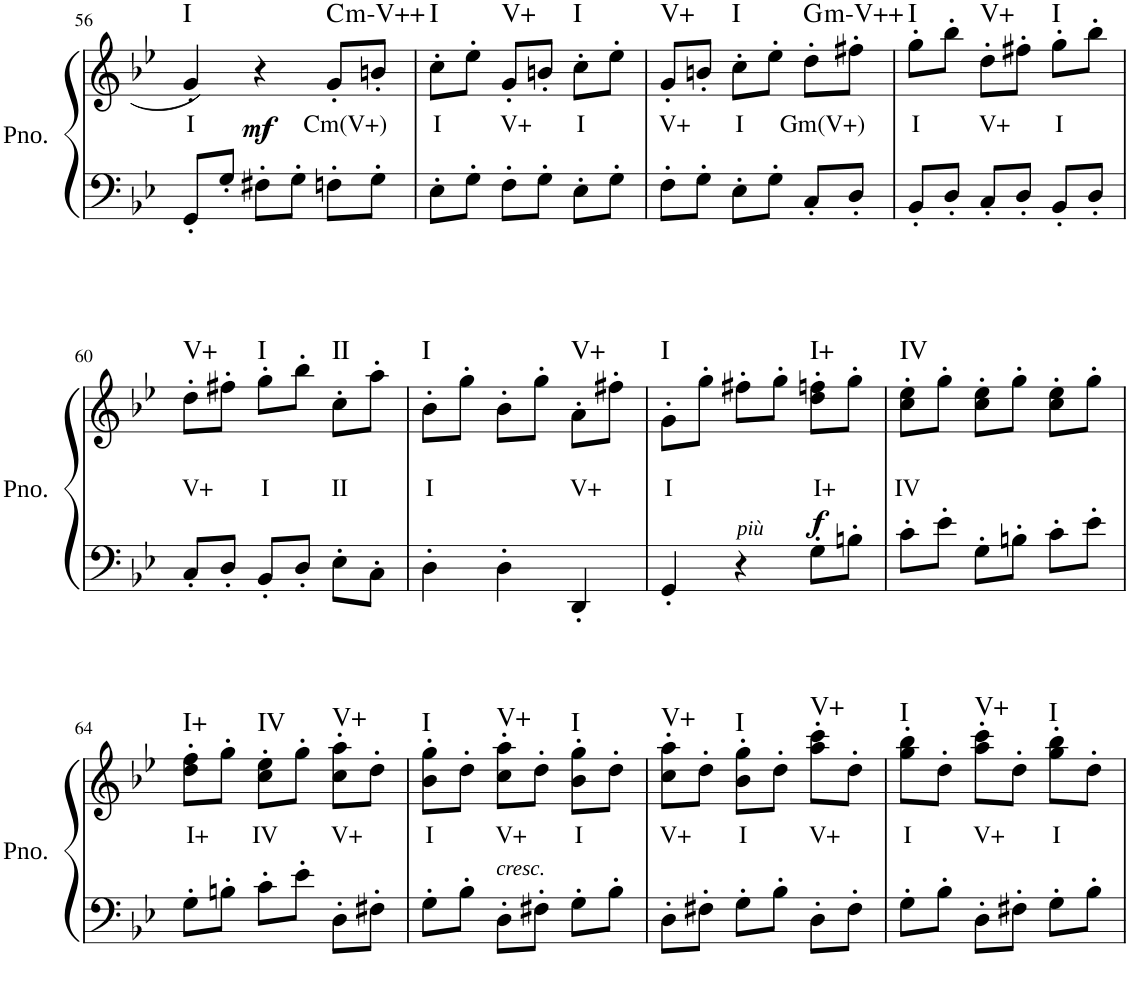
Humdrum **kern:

**kern	**kern	**text	**dynam	**harte
*part1	*part1	*part1	*part1	*part1
*staff2	*staff1	*staff1	*staff1/2	*
*I"Piano	*	*	*	*
*I'Pno.	*	*	*	*
!!LO:PB:g=z
*clefF4	*clefG2	*	*	*
*k[b-e-]	*k[b-e-]	*	*	*
*M3/4	*M3/4	*	*	*
=56	=56	=56	=56	=56
!	!	!LO:LY:b	!	!LO:H:kt=I
8GG'/L	(4g'/	I	.	N
8G'/J	.	.	.	.
!	!	!	!LO:DY:b	!
8F#X'\L	4r)	.	mf	.
8G'\J	.	.	.	.
!	!	!LO:LY:b	!	!LO:H:kt=m
8Fn'\L	8g'/L	Cm(V+)	.	C:(b3,#5)
8G'\J	8bn'/J	.	.	.
=57	=57	=57	=57	=57
!	!	!LO:LY:b	!	!LO:H:kt=I
8E-'\L	8cc'\L	I	.	N
8G'\J	8ee-'\J	.	.	.
!	!	!LO:LY:b	!	!LO:H:kt=V+
8F'\L	8g'/L	V+	.	N
8G'\J	8bn'/J	.	.	.
!	!	!LO:LY:b	!	!LO:H:kt=I
8E-'\L	8cc'\L	I	.	N
8G'\J	8ee-'\J	.	.	.
=58	=58	=58	=58	=58
!	!	!LO:LY:b	!	!LO:H:kt=V+
8F'\L	8g'/L	V+	.	N
8G'\J	8bn'/J	.	.	.
!	!	!LO:LY:b	!	!LO:H:kt=I
8E-'\L	8cc'\L	I	.	N
8G'\J	8ee-'\J	.	.	.
!	!	!LO:LY:b	!	!LO:H:kt=m
8C'/L	8dd'\L	Gm(V+)	.	G:(b3,#5)
8D'/J	8ff#X'\J	.	.	.
=59	=59	=59	=59	=59
!	!	!LO:LY:b	!	!LO:H:kt=I
8BB-'/L	8gg'\L	I	.	N
8D'/J	8bb-'\J	.	.	.
!	!	!LO:LY:b	!	!LO:H:kt=V+
8C'/L	8dd'\L	V+	.	N
8D'/J	8ff#X'\J	.	.	.
!	!	!LO:LY:b	!	!LO:H:kt=I
8BB-'/L	8gg'\L	I	.	N
8D'/J	8bb-'\J	.	.	.
!!LO:LB:g=z
=60	=60	=60	=60	=60
!	!	!LO:LY:b	!	!LO:H:kt=V+
8C'/L	8dd'\L	V+	.	N
8D'/J	8ff#X'\J	.	.	.
!	!	!LO:LY:b	!	!LO:H:kt=I
8BB-'/L	8gg'\L	I	.	N
8D'/J	8bb-'\J	.	.	.
!	!	!LO:LY:b	!	!LO:H:kt=II
8E-'\L	8cc'\L	II	.	N
8C'\J	8aa'\J	.	.	.
=61	=61	=61	=61	=61
!	!	!LO:LY:b	!	!LO:H:kt=I
4D'\	8b-'\L	I	.	N
.	8gg'\J	.	.	.
4D'\	8b-'\L	.	.	.
.	8gg'\J	.	.	.
!	!	!LO:LY:b	!	!LO:H:kt=V+
4DD'/	8a'\L	V+	.	N
.	8ff#X'\J	.	.	.
=62	=62	=62	=62	=62
!	!	!LO:LY:b	!	!LO:H:kt=I
4GG'/	8g'\L	I	.	N
.	8gg'\J	.	.	.
!LO:TX:a:i:t=più	!	!	!	!
4r	8ff#X'\L	.	.	.
.	8gg'\J	.	.	.
!	!	!LO:LY:b	!LO:DY:b	!LO:H:kt=I+
8G'\L	8dd\' 8ffn\'L	I+	f	N
8Bn'\J	8gg'\J	.	.	.
=63	=63	=63	=63	=63
!	!	!LO:LY:b	!	!LO:H:kt=IV
8c'\L	8cc\' 8ee-\'L	IV	.	N
8e-'\J	8gg'\J	.	.	.
8G'\L	8cc\' 8ee-\'L	.	.	.
8Bn'\J	8gg'\J	.	.	.
8c'\L	8cc\' 8ee-\'L	.	.	.
8e-'\J	8gg'\J	.	.	.
!!LO:LB:g=z
=64	=64	=64	=64	=64
!	!	!LO:LY:b	!	!LO:H:kt=I+
8G'\L	8dd\' 8ff\'L	I+	.	N
8Bn'\J	8gg'\J	.	.	.
!	!	!LO:LY:b	!	!LO:H:kt=IV
8c'\L	8cc\' 8ee-\'L	IV	.	N
8e-'\J	8gg'\J	.	.	.
!	!	!LO:LY:b	!	!LO:H:kt=V+
8D'\L	8cc\' 8aa\'L	V+	.	N
8F#X'\J	8dd'\J	.	.	.
=65	=65	=65	=65	=65
!	!	!LO:LY:b	!	!LO:H:kt=I
8G'\L	8b-\' 8gg\'L	I	.	N
8B-'\J	8dd'\J	.	.	.
!LO:TX:a:i:t=cresc.	!	!	!	!
!	!	!LO:LY:b	!	!LO:H:kt=V+
8D'\L	8cc\' 8aa\'L	V+	.	N
8F#X'\J	8dd'\J	.	.	.
!	!	!LO:LY:b	!	!LO:H:kt=I
8G'\L	8b-\' 8gg\'L	I	.	N
8B-'\J	8dd'\J	.	.	.
=66	=66	=66	=66	=66
!	!	!LO:LY:b	!	!LO:H:kt=V+
8D'\L	8cc\' 8aa\'L	V+	.	N
8F#X'\J	8dd'\J	.	.	.
!	!	!LO:LY:b	!	!LO:H:kt=I
8G'\L	8b-\' 8gg\'L	I	.	N
8B-'\J	8dd'\J	.	.	.
!	!	!LO:LY:b	!	!LO:H:kt=V+
8D'\L	8aa\' 8ccc\'L	V+	.	N
8F#'\J	8dd'\J	.	.	.
=67	=67	=67	=67	=67
!	!	!LO:LY:b	!	!LO:H:kt=I
8G'\L	8gg\' 8bb-\'L	I	.	N
8B-'\J	8dd'\J	.	.	.
!	!	!LO:LY:b	!	!LO:H:kt=V+
8D'\L	8aa\' 8ccc\'L	V+	.	N
8F#X'\J	8dd'\J	.	.	.
!	!	!LO:LY:b	!	!LO:H:kt=I
8G'\L	8gg\' 8bb-\'L	I	.	N
8B-'\J	8dd'\J	.	.	.
=	=	=	=	=
*-	*-	*-	*-	*-
